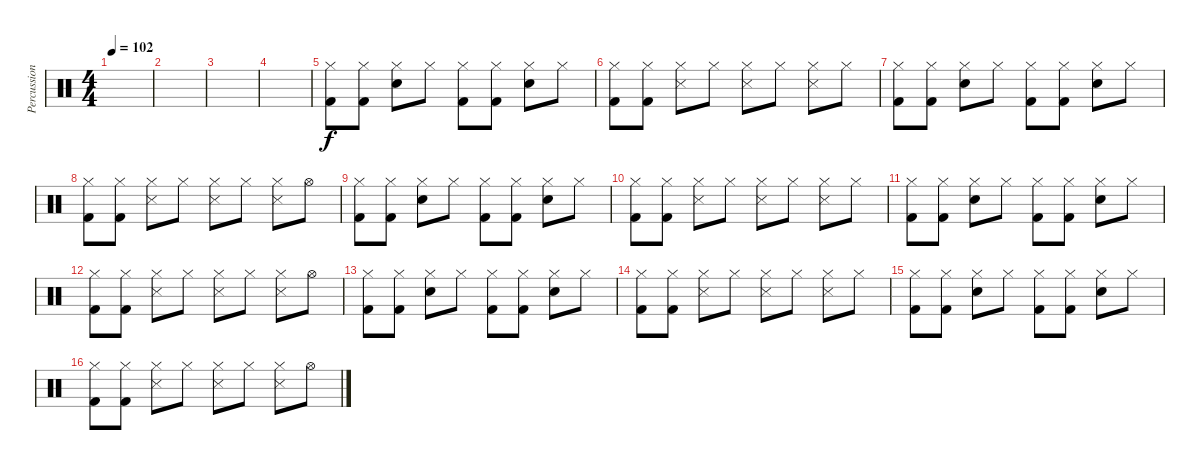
\track ("Percussion" "Percussion") {instrument percussion}
\staff {score}
\articulation defaults
\ts (4 4)
\tempo 102
\clef neutral
\ks c
|
|
|
|
("Hi-Hat (closed)" "Kick (hit) 2").8 ("Hi-Hat (closed)" "Kick (hit) 2").8 ("Hi-Hat (closed)" "Snare (hit) 2").8 "Hi-Hat (closed)".8 ("Hi-Hat (closed)" "Kick (hit) 2").8 ("Hi-Hat (closed)" "Kick (hit) 2").8 ("Hi-Hat (closed)" "Snare (hit) 2").8 "Hi-Hat (closed)".8 |
("Hi-Hat (closed)" "Kick (hit) 2").8 ("Hi-Hat (closed)" "Kick (hit) 2").8 ("Hi-Hat (closed)" "Metronome (hit)").8 "Hi-Hat (closed)".8 ("Hi-Hat (closed)" "Metronome (hit)").8 "Hi-Hat (closed)".8 ("Hi-Hat (closed)" "Metronome (hit)").8 "Hi-Hat (closed)".8 |
("Hi-Hat (closed)" "Kick (hit) 2").8 ("Hi-Hat (closed)" "Kick (hit) 2").8 ("Hi-Hat (closed)" "Snare (hit) 2").8 "Hi-Hat (closed)".8 ("Hi-Hat (closed)" "Kick (hit) 2").8 ("Hi-Hat (closed)" "Kick (hit) 2").8 ("Hi-Hat (closed)" "Snare (hit) 2").8 "Hi-Hat (closed)".8 |
("Hi-Hat (closed)" "Kick (hit) 2").8 ("Hi-Hat (closed)" "Kick (hit) 2").8 ("Hi-Hat (closed)" "Metronome (hit)").8 "Hi-Hat (closed)".8 ("Hi-Hat (closed)" "Metronome (hit)").8 "Hi-Hat (closed)".8 ("Hi-Hat (closed)" "Metronome (hit)").8 "Hi-Hat (open)".8 |
("Hi-Hat (closed)" "Kick (hit) 2").8 ("Hi-Hat (closed)" "Kick (hit) 2").8 ("Hi-Hat (closed)" "Snare (hit) 2").8 "Hi-Hat (closed)".8 ("Hi-Hat (closed)" "Kick (hit) 2").8 ("Hi-Hat (closed)" "Kick (hit) 2").8 ("Hi-Hat (closed)" "Snare (hit) 2").8 "Hi-Hat (closed)".8 |
("Hi-Hat (closed)" "Kick (hit) 2").8 ("Hi-Hat (closed)" "Kick (hit) 2").8 ("Hi-Hat (closed)" "Metronome (hit)").8 "Hi-Hat (closed)".8 ("Hi-Hat (closed)" "Metronome (hit)").8 "Hi-Hat (closed)".8 ("Hi-Hat (closed)" "Metronome (hit)").8 "Hi-Hat (closed)".8 |
("Hi-Hat (closed)" "Kick (hit) 2").8 ("Hi-Hat (closed)" "Kick (hit) 2").8 ("Hi-Hat (closed)" "Snare (hit) 2").8 "Hi-Hat (closed)".8 ("Hi-Hat (closed)" "Kick (hit) 2").8 ("Hi-Hat (closed)" "Kick (hit) 2").8 ("Hi-Hat (closed)" "Snare (hit) 2").8 "Hi-Hat (closed)".8 |
("Hi-Hat (closed)" "Kick (hit) 2").8 ("Hi-Hat (closed)" "Kick (hit) 2").8 ("Hi-Hat (closed)" "Metronome (hit)").8 "Hi-Hat (closed)".8 ("Hi-Hat (closed)" "Metronome (hit)").8 "Hi-Hat (closed)".8 ("Hi-Hat (closed)" "Metronome (hit)").8 "Hi-Hat (open)".8 |
("Hi-Hat (closed)" "Kick (hit) 2").8 ("Hi-Hat (closed)" "Kick (hit) 2").8 ("Hi-Hat (closed)" "Snare (hit) 2").8 "Hi-Hat (closed)".8 ("Hi-Hat (closed)" "Kick (hit) 2").8 ("Hi-Hat (closed)" "Kick (hit) 2").8 ("Hi-Hat (closed)" "Snare (hit) 2").8 "Hi-Hat (closed)".8 |
("Hi-Hat (closed)" "Kick (hit) 2").8 ("Hi-Hat (closed)" "Kick (hit) 2").8 ("Hi-Hat (closed)" "Metronome (hit)").8 "Hi-Hat (closed)".8 ("Hi-Hat (closed)" "Metronome (hit)").8 "Hi-Hat (closed)".8 ("Hi-Hat (closed)" "Metronome (hit)").8 "Hi-Hat (closed)".8 |
("Hi-Hat (closed)" "Kick (hit) 2").8 ("Hi-Hat (closed)" "Kick (hit) 2").8 ("Hi-Hat (closed)" "Snare (hit) 2").8 "Hi-Hat (closed)".8 ("Hi-Hat (closed)" "Kick (hit) 2").8 ("Hi-Hat (closed)" "Kick (hit) 2").8 ("Hi-Hat (closed)" "Snare (hit) 2").8 "Hi-Hat (closed)".8 |
("Hi-Hat (closed)" "Kick (hit) 2").8 ("Hi-Hat (closed)" "Kick (hit) 2").8 ("Hi-Hat (closed)" "Metronome (hit)").8 "Hi-Hat (closed)".8 ("Hi-Hat (closed)" "Metronome (hit)").8 "Hi-Hat (closed)".8 ("Hi-Hat (closed)" "Metronome (hit)").8 "Hi-Hat (open)".8
